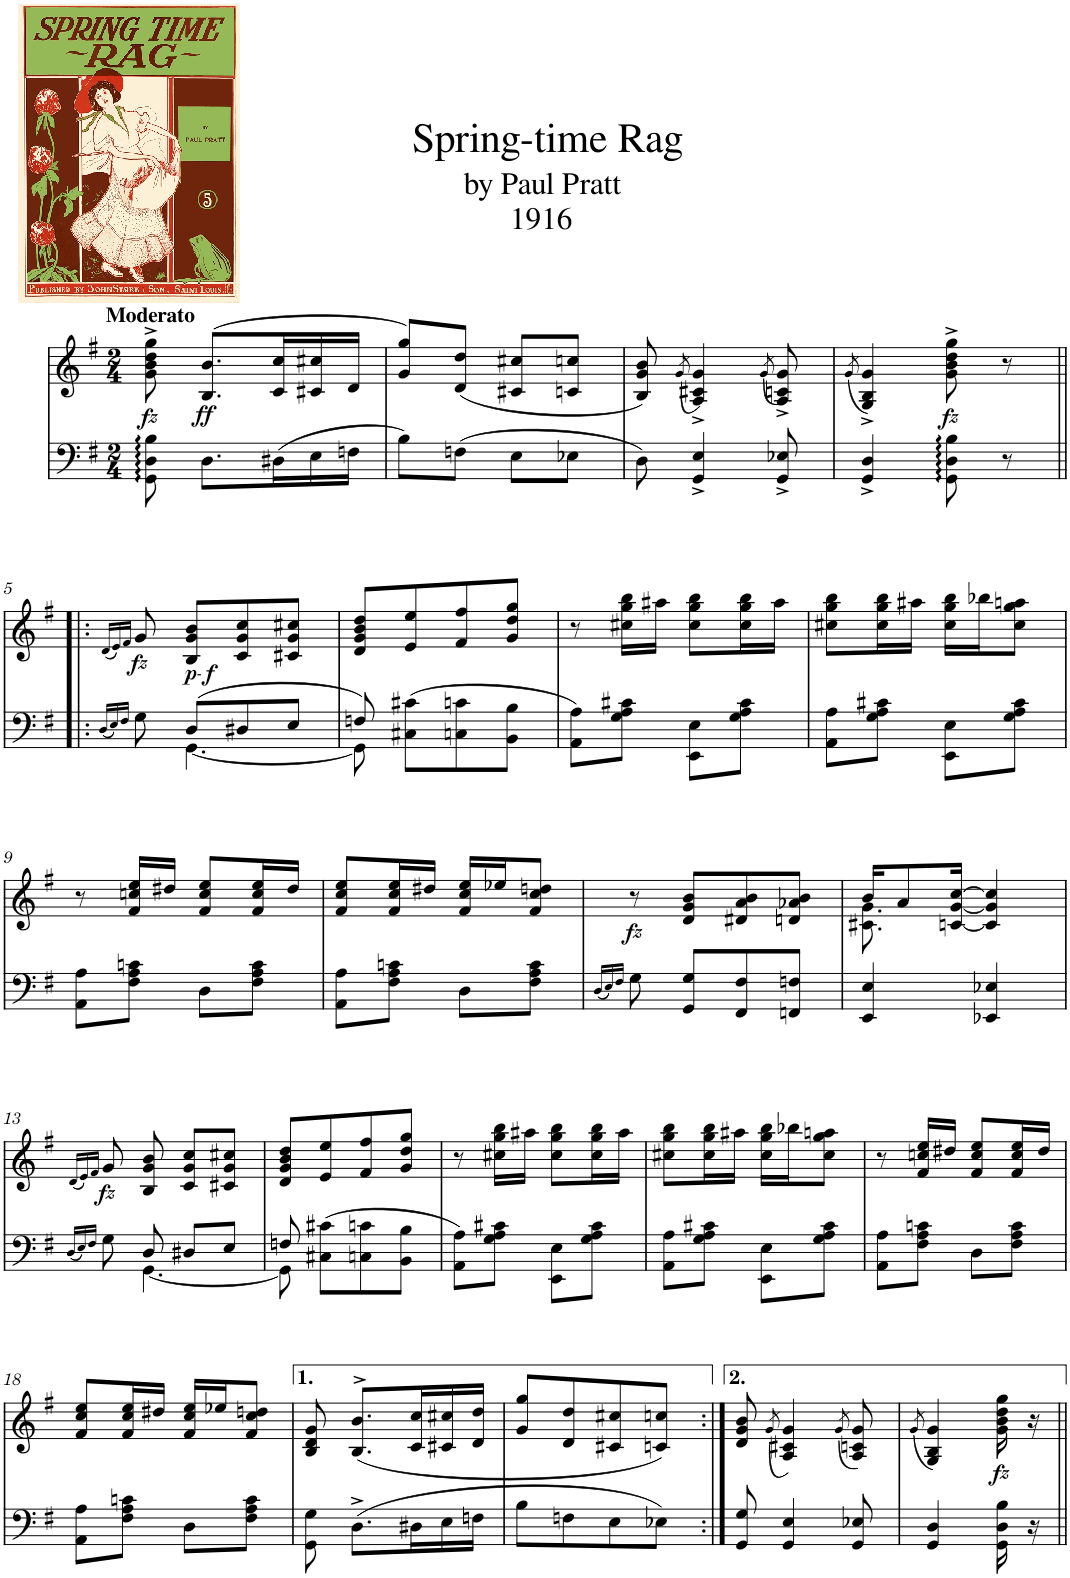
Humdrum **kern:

**kern	**kern	**dynam
*part2	*part1	*part1
*staff2	*staff1	*staff1
*I"Piano	*I"Piano	*
*I'Pno	*I'Pno	*
*clefF4	*clefG2	*
*k[f#]	*k[f#]	*
*G:	*G:	*
*M2/4	*M2/4	*
=1	=1	=1
!	!LO:TX:a:B:t=Moderato	!
!	!	!LO:DY:b
8GG\ 8D\ 8B\	8g\^ 8b\^ 8dd\^ 8gg\^	fz
!	!	!LO:DY:b
8.D\L	(>8.B/ 8.b/L	ff
(16D#X\L	16c/ 16cc/L	.
16E\	16c#X/ 16cc#X/	.
16Fn\JJ	16d/JJ	.
=2	=2	=2
8B\L)	8g/ 8gg/L)	.
(8Fn\J	(8d/ 8dd/J	.
8E\L	8c#X/ 8cc#X/L	.
8E-X\J	8cn/ 8ccn/J	.
=3	=3	=3
8D\)	8B/ 8g/ 8b/)	.
.	(8qg/	.
4GG/^ 4E/^	4A/^ 4c#X/^ 4g/^)	.
.	(8qg/	.
8GG/^ 8E-X/^	8A/^ 8cn/^ 8g/^)	.
=4	=4	=4
.	(8qg/	.
4GG/^ 4D/^	4G/^ 4B/^ 4g/^)	.
!	!	!LO:DY:b
8GG\ 8D\ 8B\	8g\^ 8b\^ 8dd\^ 8gg\^	fz
8r	8r	.
!!LO:LB:g=z
=5!|:	=5!|:	=5!|:
(16qD/LL	(16qd/LL	.
16qE/)	16qe/)	.
16qF#/JJ	16qf#/JJ	.
*^	*	*
!	!	!	!LO:DY:b
8G\	8ryy	8g/	fz
!	!	!	!LO:DY:b
!	!	!	!LO:DY:n=1:b
(8D/L	[4.GG\	8B/ 8g/ 8b/L	p other-dynamics
!	!	!	!LO:DY:n=2:b
8D#X/	.	8c/ 8g/ 8cc/	f
8E/J	.	8c#X/ 8g/ 8cc#X/J	.
=6	=6	=6	=6
8Fn/)	8GG\]	8d/ 8g/ 8b/ 8dd/L	.
(8C#X\ 8c#X\L	4.ryy	8e/ 8ee/	.
8Cn\ 8cn\	.	8f#/ 8ff#/	.
8BB\ 8B\J	.	8g/ 8dd/ 8gg/J	.
*v	*v	*	*
=7	=7	=7
8AA\ 8A\L)	8r	.
8G\ 8A\ 8c#X\J	16cc#X\ 16gg\ 16bb\LL	.
.	16aa#X\JJ	.
8EE\ 8E\L	8cc#\ 8gg\ 8bb\L	.
8G\ 8A\ 8c#\J	16cc#\ 16gg\ 16bb\L	.
.	16aa#\JJ	.
=8	=8	=8
8AA\ 8A\L	8cc#X\ 8gg\ 8bb\L	.
8G\ 8A\ 8c#X\J	16cc#\ 16gg\ 16bb\L	.
.	16aa#X\JJ	.
8EE\ 8E\L	16cc#\ 16gg\ 16bb\LL	.
.	16bb-X\J	.
8G\ 8A\ 8c#\J	8cc#\ 8gg\ 8aan\J	.
!!LO:LB:g=z
=9	=9	=9
8AA\ 8A\L	8r	.
8F#\ 8A\ 8cn\J	16f#/ 16ccn/ 16ee/LL	.
.	16dd#X/JJ	.
8D\L	8f#/ 8cc/ 8ee/L	.
8F#\ 8A\ 8c\J	16f#/ 16cc/ 16ee/L	.
.	16dd#/JJ	.
=10	=10	=10
8AA\ 8A\L	8f#/ 8cc/ 8ee/L	.
8F#\ 8A\ 8cn\J	16f#/ 16cc/ 16ee/L	.
.	16dd#X/JJ	.
8D\L	16f#/ 16cc/ 16ee/LL	.
.	16ee-X/J	.
8F#\ 8A\ 8c\J	8f#/ 8cc/ 8ddn/J	.
=11	=11	=11
(16qD/LL	.	.
16qE/)	.	.
16qF#/JJ	.	.
!	!	!LO:DY:b
8G\	8r	fz
8GG/ 8G/L	8d/ 8g/ 8b/L	.
8FF#/ 8F#/	8d#X/ 8a/ 8b/	.
8FFn/ 8Fn/J	8dn/ 8a-X/ 8b/J	.
=12	=12	=12
*	*^	*
4EE/ 4E/	16b/KL	8.c#X\ 8.g\	.
.	8a/	.	.
.	[16cn/ [16g/ [16cc/Jk	4ryy	.
4EE-X/ 4E-X/	4c/] 4g/] 4cc/]	.	.
.	.	16ryy	.
*	*v	*v	*
!!LO:LB:g=z
=13	=13	=13
(16qD/LL	(16qd/LL	.
16qE/)	16qe/)	.
16qF#/JJ	16qf#/JJ	.
*^	*	*
!	!	!	!LO:DY:b
8G\	8ryy	8g/	fz
8D/	[4.GG\	8B/ 8g/ 8b/	.
8D#X/L	.	8c/ 8g/ 8cc/L	.
8E/J	.	8c#X/ 8g/ 8cc#X/J	.
=14	=14	=14	=14
8Fn/	8GG\]	8d/ 8g/ 8b/ 8dd/L	.
(8C#X\ 8c#X\L	4.ryy	8e/ 8ee/	.
8Cn\ 8cn\	.	8f#/ 8ff#/	.
8BB\ 8B\J	.	8g/ 8dd/ 8gg/J	.
*v	*v	*	*
=15	=15	=15
8AA\ 8A\L)	8r	.
8G\ 8A\ 8c#X\J	16cc#X\ 16gg\ 16bb\LL	.
.	16aa#X\JJ	.
8EE\ 8E\L	8cc#\ 8gg\ 8bb\L	.
8G\ 8A\ 8c#\J	16cc#\ 16gg\ 16bb\L	.
.	16aa#\JJ	.
=16	=16	=16
8AA\ 8A\L	8cc#X\ 8gg\ 8bb\L	.
8G\ 8A\ 8c#X\J	16cc#\ 16gg\ 16bb\L	.
.	16aa#X\JJ	.
8EE\ 8E\L	16cc#\ 16gg\ 16bb\LL	.
.	16bb-X\J	.
8G\ 8A\ 8c#\J	8cc#\ 8gg\ 8aan\J	.
=17	=17	=17
8AA\ 8A\L	8r	.
8F#\ 8A\ 8cn\J	16f#/ 16ccn/ 16ee/LL	.
.	16dd#X/JJ	.
8D\L	8f#/ 8cc/ 8ee/L	.
8F#\ 8A\ 8c\J	16f#/ 16cc/ 16ee/L	.
.	16dd#/JJ	.
!!LO:LB:g=z
=18	=18	=18
8AA\ 8A\L	8f#/ 8cc/ 8ee/L	.
8F#\ 8A\ 8cn\J	16f#/ 16cc/ 16ee/L	.
.	16dd#X/JJ	.
8D\L	16f#/ 16cc/ 16ee/LL	.
.	16ee-X/J	.
8F#\ 8A\ 8c\J	8f#/ 8cc/ 8ddn/J	.
=19	=19	=19
8GG\ 8G\	8B/ 8d/ 8g/	.
(8.D^\L	(<8.B/^> 8.b/^>L	.
16D#X\L	16c/ 16cc/L	.
16E\	16c#X/ 16cc#X/	.
16Fn\JJ	16d/ 16dd/JJ	.
=20	=20	=20
8B\L	8g/ 8gg/L	.
8Fn\	8d/ 8dd/	.
8E\	8c#X/ 8cc#X/	.
8E-X\J)	8cn/ 8ccn/J)	.
=21:|!	=21:|!	=21:|!
8GG/ 8G/	8d/ 8g/ 8b/	.
.	(8qg/	.
4GG/ 4E/	4A/ 4c#X/ 4g/)	.
.	(8qg/	.
8GG/ 8E-X/	8A/ 8cn/ 8g/)	.
=22	=22	=22
.	(8qg/	.
4GG/ 4D/	4G/ 4B/ 4g/)	.
!	!	!LO:DY:b
16GG\ 16D\ 16B\	16g\ 16b\ 16dd\ 16gg\	fz
16r	16r	.
=||	=||	=||
*-	*-	*-
